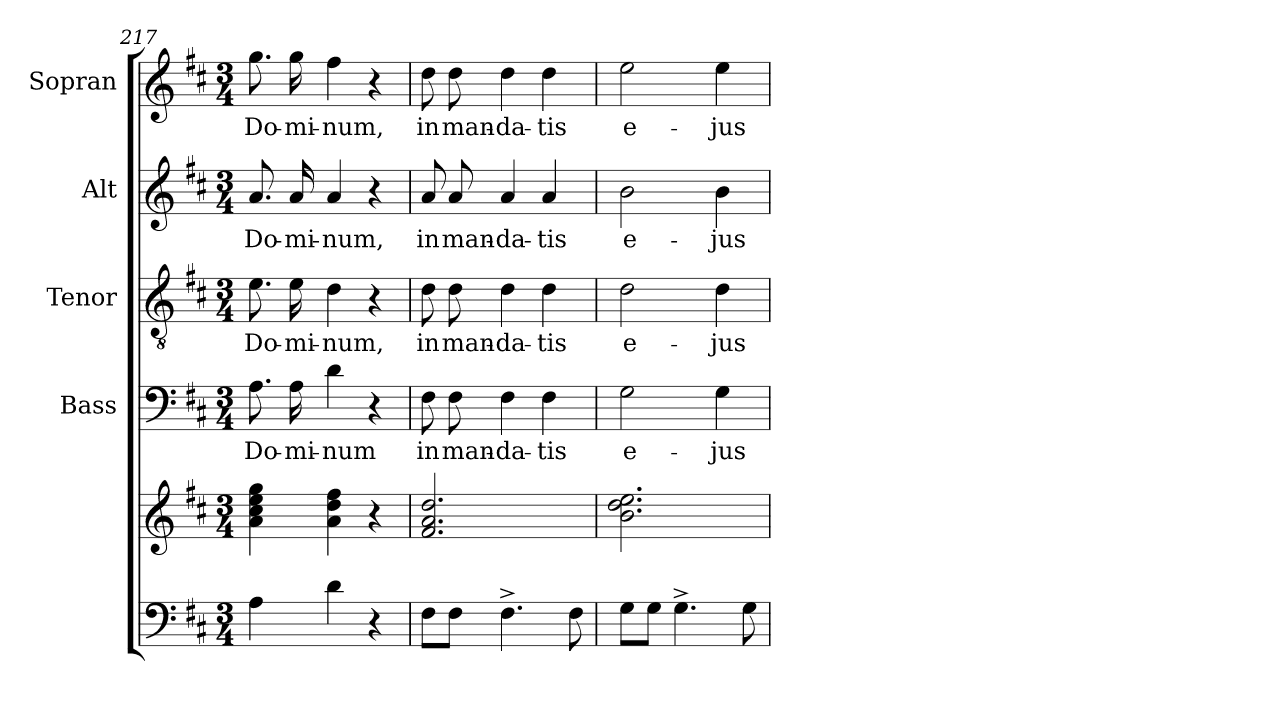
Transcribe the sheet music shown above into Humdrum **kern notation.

**kern	**kern	**kern	**text	**kern	**text	**kern	**text	**kern	**text
*part5	*part5	*part4	*part4	*part3	*part3	*part2	*part2	*part1	*part1
*staff6	*staff5	*staff4	*staff4	*staff3	*staff3	*staff2	*staff2	*staff1	*staff1
*	*	*I"Bass	*	*I"Tenor	*	*I"Alt	*	*I"Sopran	*
*	*	*I'B.	*	*I'T.	*	*I'A.	*	*I'S.	*
*clefF4	*clefG2	*clefF4	*	*clefGv2	*	*clefG2	*	*clefG2	*
*k[f#c#]	*k[f#c#]	*k[f#c#]	*	*k[f#c#]	*	*k[f#c#]	*	*k[f#c#]	*
*D:	*D:	*D:	*	*D:	*	*D:	*	*D:	*
*M3/4	*M3/4	*M3/4	*	*M3/4	*	*M3/4	*	*M3/4	*
=217	=217	=217	=217	=217	=217	=217	=217	=217	=217
!	!	!	!LO:LY:b	!	!LO:LY:b	!	!LO:LY:b	!	!LO:LY:b
4A\	4a\ 4cc#\ 4ee\ 4gg\	8.A\	Do-	8.e\	Do-	8.a/	Do-	8.gg\	Do-
!	!	!	!LO:LY:b	!	!LO:LY:b	!	!LO:LY:b	!	!LO:LY:b
.	.	16A\	-mi-	16e\	-mi-	16a/	-mi-	16gg\	-mi-
!	!	!	!LO:LY:b	!	!LO:LY:b	!	!LO:LY:b	!	!LO:LY:b
4d\	4a\ 4dd\ 4ff#\	4d\	-num	4d\	-num,	4a/	-num,	4ff#\	-num,
4r	4r	4r	.	4r	.	4r	.	4r	.
!!LO:PB:g=z
=218	=218	=218	=218	=218	=218	=218	=218	=218	=218
!	!	!	!LO:LY:b	!	!LO:LY:b	!	!LO:LY:b	!	!LO:LY:b
8F#\L	2.f#/ 2.a/ 2.dd/	8F#\	in	8d\	in	8a/	in	8dd\	in
!	!	!	!LO:LY:b	!	!LO:LY:b	!	!LO:LY:b	!	!LO:LY:b
8F#\J	.	8F#\	man-	8d\	man-	8a/	man-	8dd\	man-
!	!	!	!LO:LY:b	!	!LO:LY:b	!	!LO:LY:b	!	!LO:LY:b
4.F#^>\	.	4F#\	-da-	4d\	-da-	4a/	-da-	4dd\	-da-
!	!	!	!LO:LY:b	!	!LO:LY:b	!	!LO:LY:b	!	!LO:LY:b
.	.	4F#\	-tis	4d\	-tis	4a/	-tis	4dd\	-tis
8F#\	.	.	.	.	.	.	.	.	.
=219	=219	=219	=219	=219	=219	=219	=219	=219	=219
!	!	!	!LO:LY:b	!	!LO:LY:b	!	!LO:LY:b	!	!LO:LY:b
8G\L	2.b\ 2.dd\ 2.ee\	2G\	e-	2d\	e-	2b\	e-	2ee\	e-
8G\J	.	.	.	.	.	.	.	.	.
4.G^>\	.	.	.	.	.	.	.	.	.
!	!	!	!LO:LY:b	!	!LO:LY:b	!	!LO:LY:b	!	!LO:LY:b
.	.	4G\	-jus	4d\	-jus	4b\	-jus	4ee\	-jus
8G\	.	.	.	.	.	.	.	.	.
=	=	=	=	=	=	=	=	=	=
*-	*-	*-	*-	*-	*-	*-	*-	*-	*-
